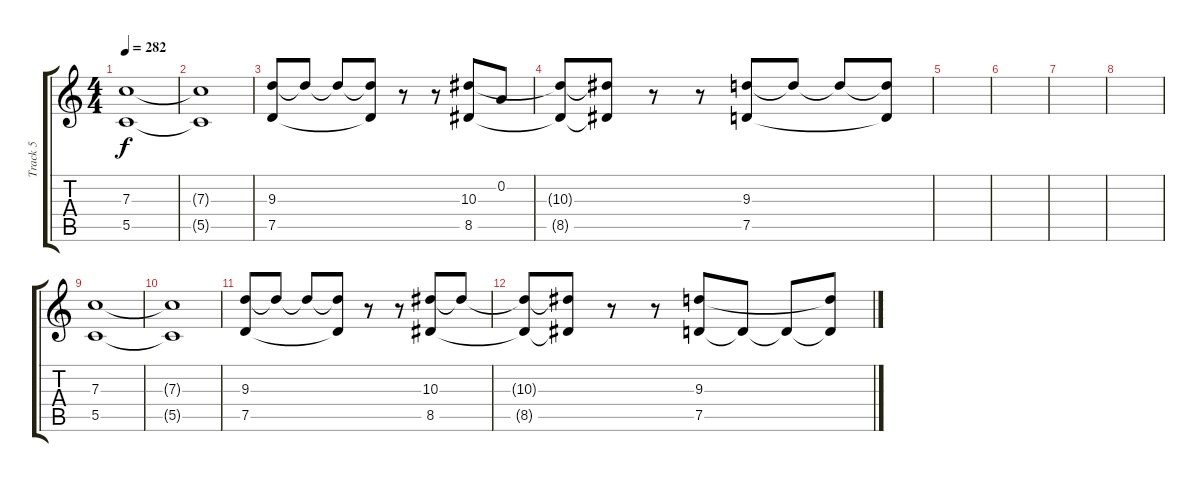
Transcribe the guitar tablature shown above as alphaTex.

\track ("Track 5" "Track 5") {instrument distortionguitar}
\staff {score tabs}
\tuning (D4 A3 F3 C3 G2 C2) {hide}
\ts (4 4)
\tempo 282
\clef g2
\ks c
(7.3 5.5).1{dy f volume 11 instrument distortionguitar} |
(7.3{t} 5.5{t}).1 |
(9.3 7.5).8 9.3{t}.8 9.3{t}.8 (9.3{t} 7.5{t}).8 r.8 r.8 (10.3 8.5).8 0.2.8 |
(10.3{t} 8.5{t}).8 (10.3{t} 8.5{t}).8 r.8 r.8 (9.3 7.5).8 9.3{t}.8 9.3{t}.8 (9.3{t} 7.5{t}).8 |
|
|
|
|
(7.3 5.5).1 |
(7.3{t} 5.5{t}).1 |
(9.3 7.5).8 9.3{t}.8 9.3{t}.8 (9.3{t} 7.5{t}).8 r.8 r.8 (10.3 8.5).8 10.3{t}.8 |
(10.3{t} 8.5{t}).8 (10.3{t} 8.5{t}).8 r.8 r.8 (9.3 7.5).8 7.5{t}.8 7.5{t}.8 (9.3{t} 7.5{t}).8
